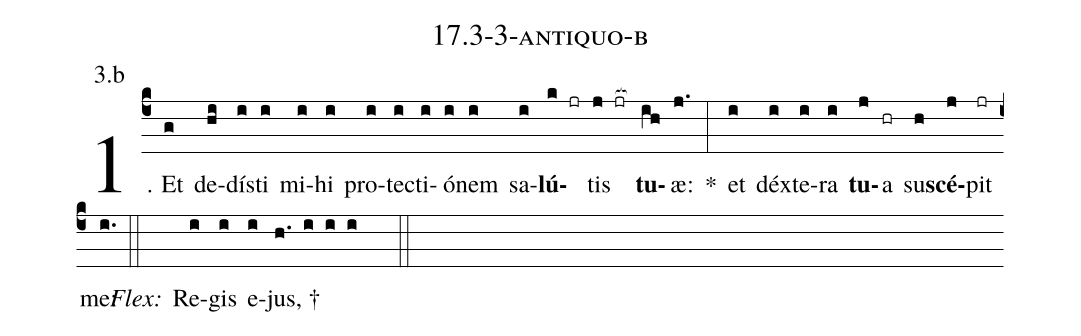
name: 17.3-3-antiquo-b;
annotation: 3.b;
%%
(c4)1. Et(g) de(hi)dís(i)ti(i) mi(i)hi(i) pro(i)tec(i)ti(i)ó(i)nem(i) sa(i)<b>lú</b>(k jr)tis(j jr[ocb:1{]) <b>tu</b>(ih[ocb:0}])æ:(j.) *(:) et(i) déx(i)te(i)ra(i) <b>tu</b>(j)a(hr) su(h)<b>scé</b>(j)pit(jr) me:(i.) (::)
<i>Flex:</i>()  Re(i)gis(i) e(i)jus, †(h. i i i  ::)

%E(i) u(i) o(j) u(h) a(j) e.(i.) (::)
